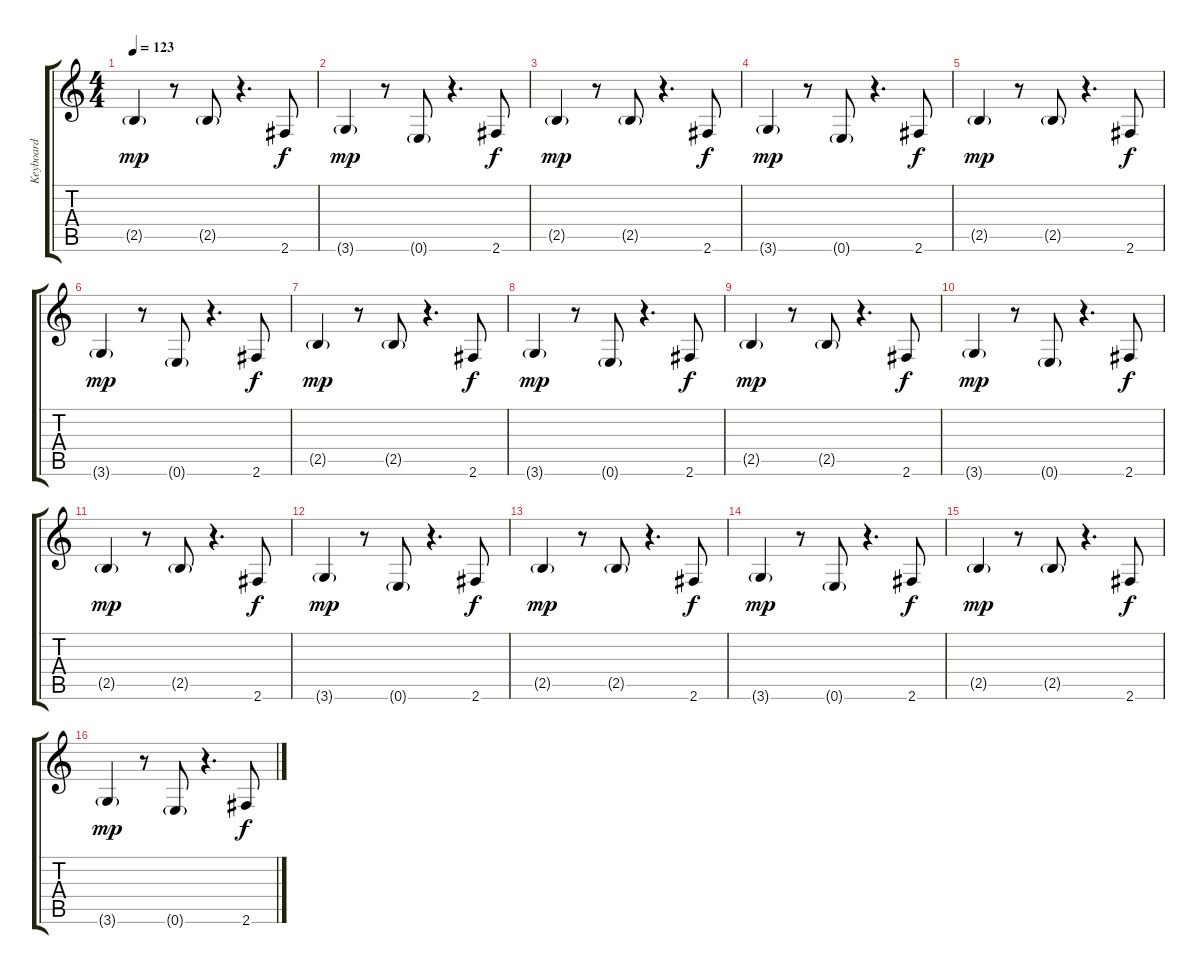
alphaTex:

\track ("Keyboard" "Keyboard") {instrument synthbass1}
\staff {score tabs}
\tuning (E4 B3 G3 D3 A2 E2) {hide}
\ts (4 4)
\tempo 123
\clef g2
\ks c
2.5{g}.4{dy mp} r.8 2.5{g}.8 r.4{d} 2.6.8{dy f} |
3.6{g}.4{dy mp} r.8 0.6{g}.8 r.4{d} 2.6.8{dy f} |
2.5{g}.4{dy mp} r.8 2.5{g}.8 r.4{d} 2.6.8{dy f} |
3.6{g}.4{dy mp} r.8 0.6{g}.8 r.4{d} 2.6.8{dy f} |
2.5{g}.4{dy mp} r.8 2.5{g}.8 r.4{d} 2.6.8{dy f} |
3.6{g}.4{dy mp} r.8 0.6{g}.8 r.4{d} 2.6.8{dy f} |
2.5{g}.4{dy mp} r.8 2.5{g}.8 r.4{d} 2.6.8{dy f} |
3.6{g}.4{dy mp} r.8 0.6{g}.8 r.4{d} 2.6.8{dy f} |
2.5{g}.4{dy mp} r.8 2.5{g}.8 r.4{d} 2.6.8{dy f} |
3.6{g}.4{dy mp} r.8 0.6{g}.8 r.4{d} 2.6.8{dy f} |
2.5{g}.4{dy mp} r.8 2.5{g}.8 r.4{d} 2.6.8{dy f} |
3.6{g}.4{dy mp} r.8 0.6{g}.8 r.4{d} 2.6.8{dy f} |
2.5{g}.4{dy mp} r.8 2.5{g}.8 r.4{d} 2.6.8{dy f} |
3.6{g}.4{dy mp} r.8 0.6{g}.8 r.4{d} 2.6.8{dy f} |
2.5{g}.4{dy mp} r.8 2.5{g}.8 r.4{d} 2.6.8{dy f} |
3.6{g}.4{dy mp} r.8 0.6{g}.8 r.4{d} 2.6.8{dy f}
